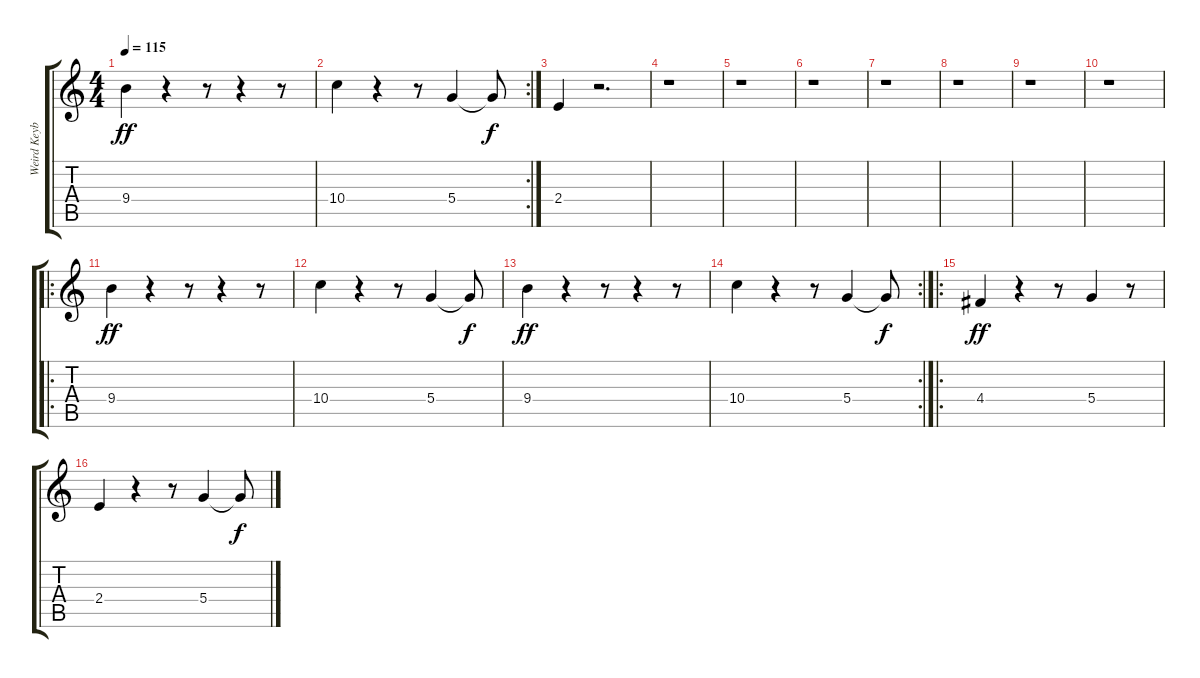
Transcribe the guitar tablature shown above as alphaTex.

\track ("Weird Keyboard" "Weird Keyb") {instrument synthbass2}
\staff {score tabs}
\tuning (E4 B3 G3 D3 A2 E2) {hide}
\ts (4 4)
\tempo 115
\clef g2
\ks c
9.4.4{dy ff} r.4 r.8 r.4 r.8 |
\rc 2
10.4.4 r.4 r.8 5.4.4 5.4{t}.8{dy f} |
2.4.4 r.2{d} |
r.1 |
r.1 |
r.1 |
r.1 |
r.1 |
r.1 |
r.1 |
\ro
9.4.4{dy ff} r.4 r.8 r.4 r.8 |
10.4.4 r.4 r.8 5.4.4 5.4{t}.8{dy f} |
9.4.4{dy ff} r.4 r.8 r.4 r.8 |
\rc 2
10.4.4 r.4 r.8 5.4.4 5.4{t}.8{dy f} |
\ro
4.4.4{dy ff} r.4 r.8 5.4.4 r.8 |
2.4.4 r.4 r.8 5.4.4 5.4{t}.8{dy f}
